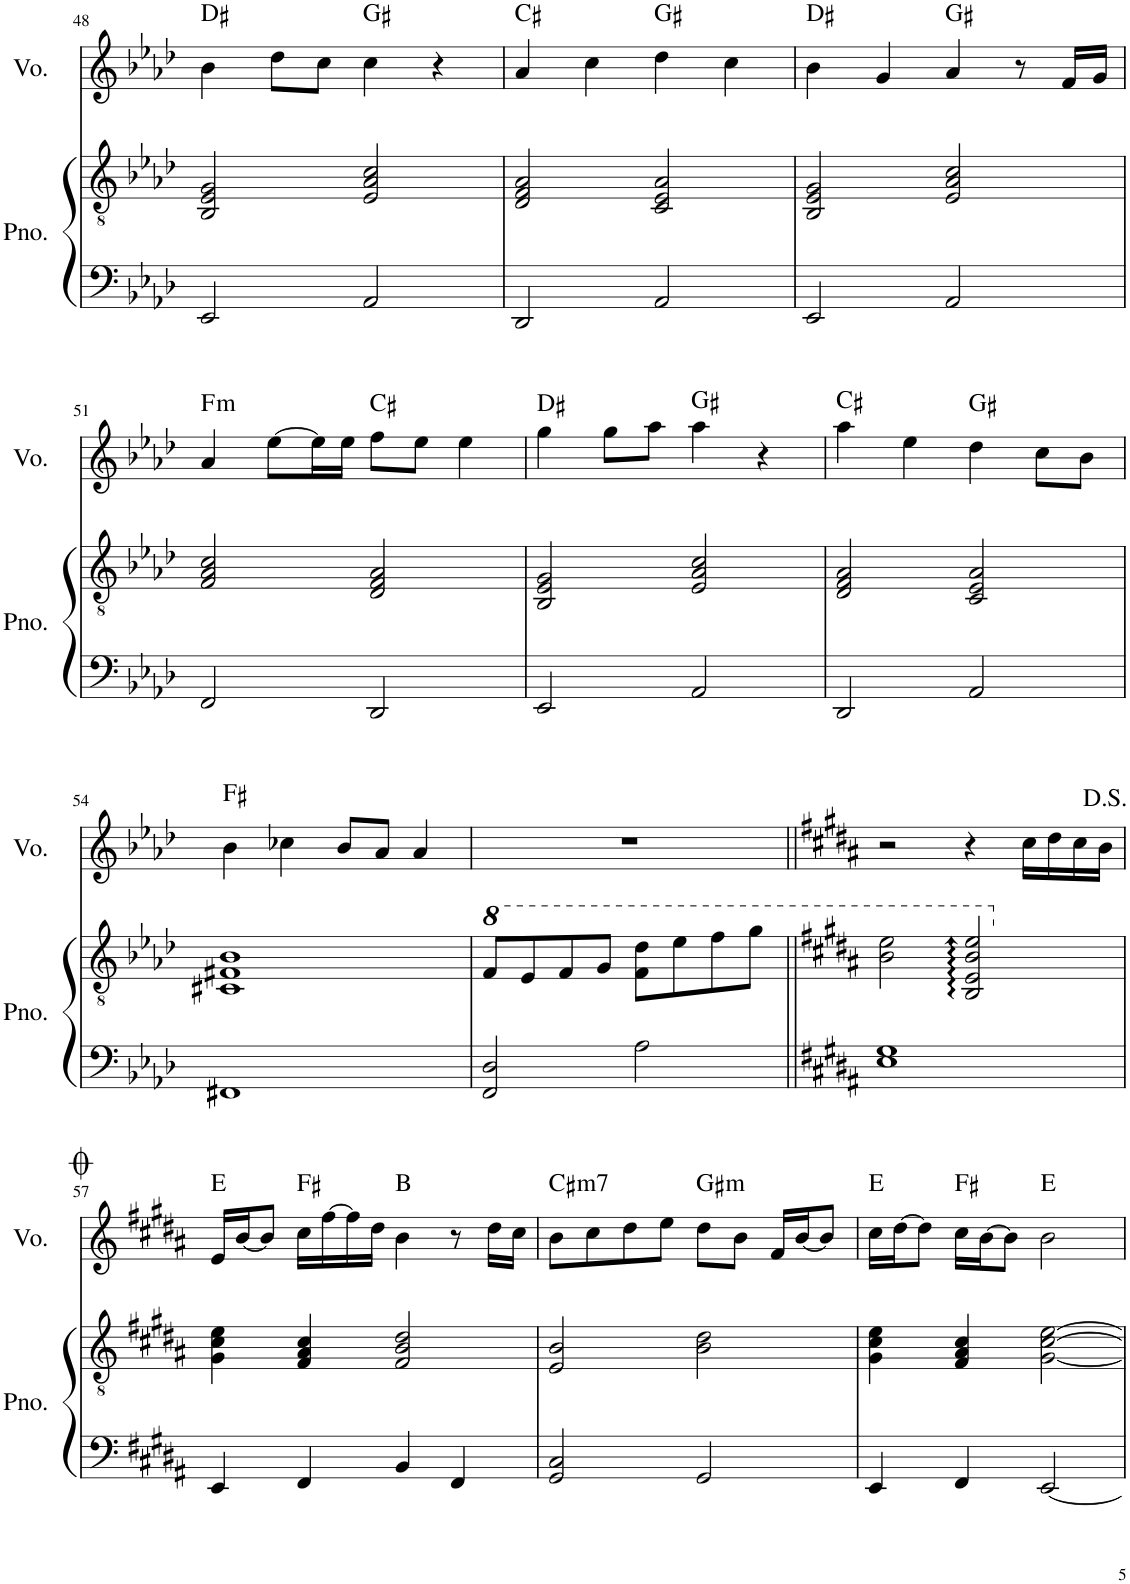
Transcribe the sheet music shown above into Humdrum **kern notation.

**kern	**kern	**kern	**harte
*part2	*part2	*part1	*part1
*staff3	*staff2	*staff1	*
*I"ピアノ	*	*I"ボーカル	*
!!LO:PB:g=z
*clefF4	*clefGv2	*clefG2	*
*k[b-e-a-d-]	*k[b-e-a-d-]	*k[b-e-a-d-]	*
*M4/4	*M4/4	*M4/4	*
=48	=48	=48	=48
2EE-/	2BB-/ 2E-/ 2G/	4b-\	D#:maj
.	.	8dd-\L	.
.	.	8cc\J	.
2AA-/	2E-/ 2A-/ 2c/	4cc\	G#:maj
.	.	4r	.
=49	=49	=49	=49
2DD-/	2D-/ 2F/ 2A-/	4a-/	C#:maj
.	.	4cc\	.
2AA-/	2C/ 2E-/ 2A-/	4dd-\	G#:maj
.	.	4cc\	.
=50	=50	=50	=50
2EE-/	2BB-/ 2E-/ 2G/	4b-\	D#:maj
.	.	4g/	.
2AA-/	2E-/ 2A-/ 2c/	4a-/	G#:maj
.	.	8r	.
.	.	16f/LL	.
.	.	16g/JJ	.
!!LO:LB:g=z
=51	=51	=51	=51
!	!	!	!LO:H:kt=m
2FF/	2F/ 2A-/ 2c/	4a-/	F:min
.	.	[8ee-\L	.
.	.	16ee-\L]	.
.	.	16ee-\JJ	.
2DD-/	2D-/ 2F/ 2A-/	8ff\L	C#:maj
.	.	8ee-\J	.
.	.	4ee-\	.
=52	=52	=52	=52
2EE-/	2BB-/ 2E-/ 2G/	4gg\	D#:maj
.	.	8gg\L	.
.	.	8aa-\J	.
2AA-/	2E-/ 2A-/ 2c/	4aa-\	G#:maj
.	.	4r	.
=53	=53	=53	=53
2DD-/	2D-/ 2F/ 2A-/	4aa-\	C#:maj
.	.	4ee-\	.
2AA-/	2C/ 2E-/ 2A-/	4dd-\	G#:maj
.	.	8cc\L	.
.	.	8b-\J	.
!!LO:LB:g=z
=54	=54	=54	=54
1FF#X	1C#X 1F#X 1B-	4b-\	F#:maj
.	.	4cc-X\	.
.	.	8b-/L	.
.	.	8a-/J	.
.	.	4a-/	.
=55	=55	=55	=55
*	*8va	*	*
2FF/ 2D-/	8f/L	1r	.
.	8e-/	.	.
.	8f/	.	.
.	8g/J	.	.
2A-\	8f\ 8dd-\L	.	.
.	8ee-\	.	.
.	8ff\	.	.
.	8gg\J	.	.
=56||	=56||	=56||	=56||
*k[f#c#g#d#a#]	*k[f#c#g#d#a#]	*k[f#c#g#d#a#]	*
1E 1G#	2b\ 2ee\	2r	.
.	2B/: 2e/: 2b/: 2ee/:	4r	.
.	.	16cc#\LL	.
.	.	16dd#\	.
.	.	16cc#\	.
.	.	16b\JJ	.
!!LO:LB:g=z
=57	=57	=57	=57
*	*X8va	*	*
4EE/	4G#\ 4c#\ 4e\	16e/LL	E:maj
.	.	[16b/J	.
.	.	8b/J]	.
4FF#/	4F#/ 4A#/ 4c#/	16cc#\LL	F#:maj
.	.	[16ff#\	.
.	.	16ff#\]	.
.	.	16dd#\JJ	.
4BB/	2F#/ 2B/ 2d#/	4b\	B:maj
4FF#/	.	8r	.
.	.	16dd#\LL	.
.	.	16cc#\JJ	.
=58	=58	=58	=58
!	!	!	!LO:H:kt=m7
2GG#/ 2C#/	2E/ 2B/	8b\L	C#:min7
.	.	8cc#\	.
.	.	8dd#\	.
.	.	8ee\J	.
!	!	!	!LO:H:kt=m
2GG#/	2B\ 2d#\	8dd#\L	G#:min
.	.	8b\J	.
.	.	16f#/LL	.
.	.	[16b/J	.
.	.	8b/J]	.
=59	=59	=59	=59
4EE/	4G#\ 4c#\ 4e\	16cc#\LL	E:maj
.	.	[16dd#\J	.
.	.	8dd#\J]	.
4FF#/	4F#/ 4A#/ 4c#/	16cc#\LL	F#:maj
.	.	[16b\J	.
.	.	8b\J]	.
[2EE/	[2G#\ [2c#\ [2e\	2b\	E:maj
=	=	=	=
*-	*-	*-	*-
